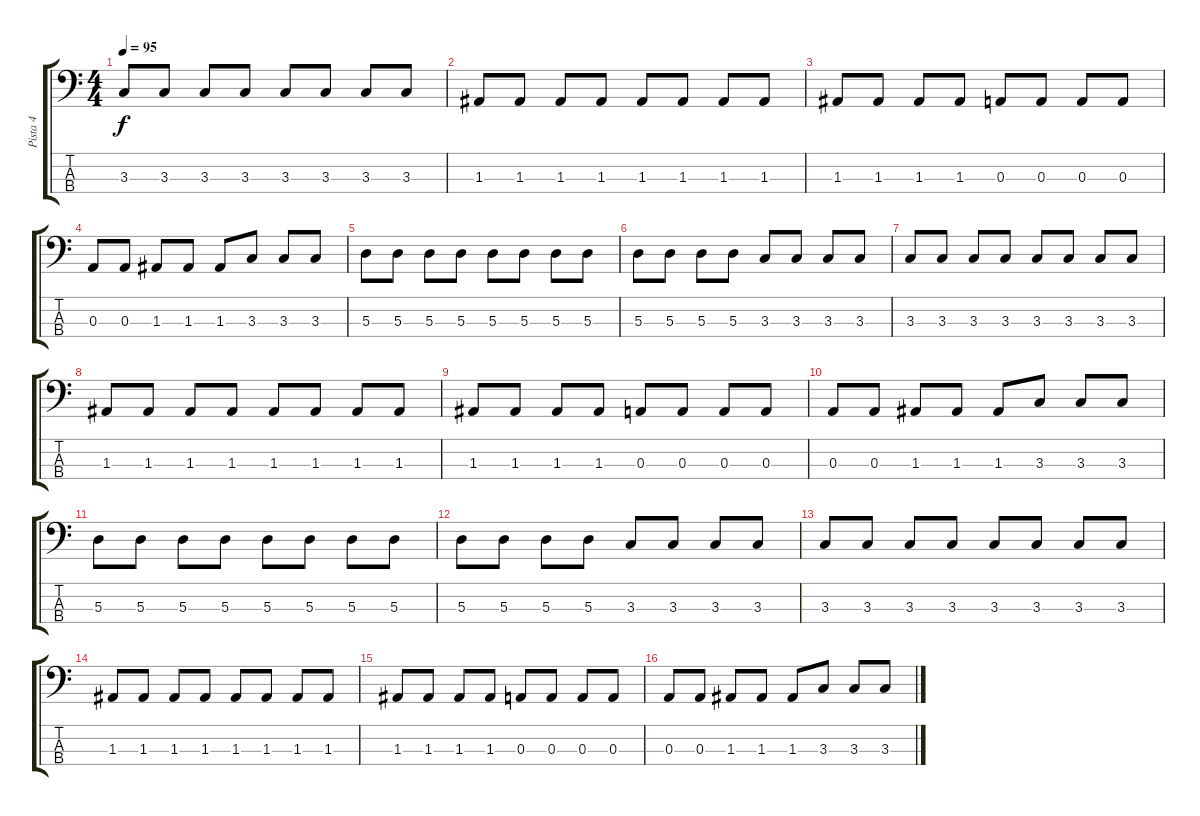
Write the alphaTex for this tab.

\track ("Pista 4" "Pista 4") {instrument electricbassfinger}
\staff {score tabs}
\tuning (G2 D2 A1 E1) {hide}
\ts (4 4)
\tempo 95
\clef f4
\ks c
3.3.8{dy f} 3.3.8 3.3.8 3.3.8 3.3.8 3.3.8 3.3.8 3.3.8 |
1.3.8 1.3.8 1.3.8 1.3.8 1.3.8 1.3.8 1.3.8 1.3.8 |
1.3.8 1.3.8 1.3.8 1.3.8 0.3.8 0.3.8 0.3.8 0.3.8 |
0.3.8 0.3.8 1.3.8 1.3.8 1.3.8 3.3.8 3.3.8 3.3.8 |
5.3.8 5.3.8 5.3.8 5.3.8 5.3.8 5.3.8 5.3.8 5.3.8 |
5.3.8 5.3.8 5.3.8 5.3.8 3.3.8 3.3.8 3.3.8 3.3.8 |
3.3.8 3.3.8 3.3.8 3.3.8 3.3.8 3.3.8 3.3.8 3.3.8 |
1.3.8 1.3.8 1.3.8 1.3.8 1.3.8 1.3.8 1.3.8 1.3.8 |
1.3.8 1.3.8 1.3.8 1.3.8 0.3.8 0.3.8 0.3.8 0.3.8 |
0.3.8 0.3.8 1.3.8 1.3.8 1.3.8 3.3.8 3.3.8 3.3.8 |
5.3.8 5.3.8 5.3.8 5.3.8 5.3.8 5.3.8 5.3.8 5.3.8 |
5.3.8 5.3.8 5.3.8 5.3.8 3.3.8 3.3.8 3.3.8 3.3.8 |
3.3.8 3.3.8 3.3.8 3.3.8 3.3.8 3.3.8 3.3.8 3.3.8 |
1.3.8 1.3.8 1.3.8 1.3.8 1.3.8 1.3.8 1.3.8 1.3.8 |
1.3.8 1.3.8 1.3.8 1.3.8 0.3.8 0.3.8 0.3.8 0.3.8 |
0.3.8 0.3.8 1.3.8 1.3.8 1.3.8 3.3.8 3.3.8 3.3.8
